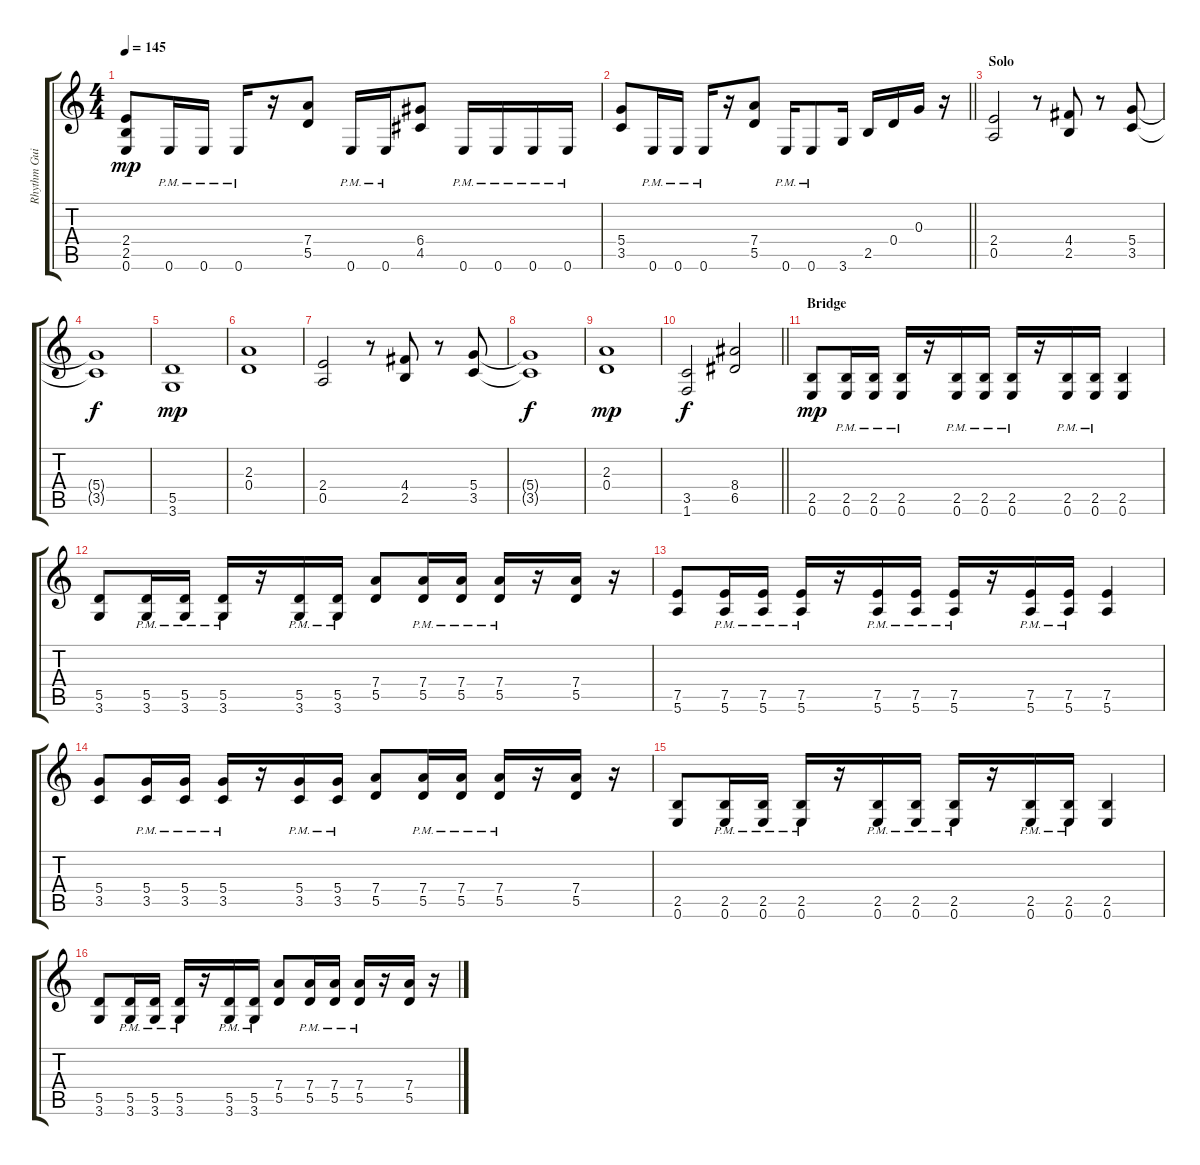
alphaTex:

\track ("Rhythm Guitar" "Rhythm Gui") {instrument distortionguitar}
\staff {score tabs}
\tuning (E4 B3 G3 D3 A2 E2) {hide}
\ts (4 4)
\tempo 145
\clef g2
\ks c
(2.4 2.5 0.6).8{dy mp} 0.6{pm}.16 0.6{pm}.16 0.6{pm}.16 r.16 (7.4 5.5).8 0.6{pm}.16 0.6{pm}.16 (6.4 4.5).8 0.6{pm}.16 0.6{pm}.16 0.6{pm}.16 0.6{pm}.16 |
\barLineRight lightlight
(5.4 3.5).8 0.6{pm}.16 0.6{pm}.16 0.6{pm}.16 r.16 (7.4 5.5).8 0.6{pm}.16 0.6{pm}.8 3.6.16 2.5.16 0.4.16 0.3.16 r.16 |
\section ("" "Solo")
(2.4 0.5).2 r.8 (4.4 2.5).8 r.8 (5.4 3.5).8 |
(5.4{t} 3.5{t}).1{dy f} |
(5.5 3.6).1{dy mp} |
(2.3 0.4).1 |
(2.4 0.5).2 r.8 (4.4 2.5).8 r.8 (5.4 3.5).8 |
(5.4{t} 3.5{t}).1{dy f} |
(2.3 0.4).1{dy mp} |
\barLineRight lightlight
(3.5 1.6).2{dy f} (8.4 6.5).2 |
\section ("" "Bridge")
(2.5 0.6).8{dy mp balance 8} (2.5{pm} 0.6{pm}).16 (2.5{pm} 0.6{pm}).16 (2.5{pm} 0.6{pm}).16 r.16 (2.5{pm} 0.6{pm}).16 (2.5{pm} 0.6{pm}).16 (2.5{pm} 0.6{pm}).16 r.16 (2.5{pm} 0.6{pm}).16 (2.5{pm} 0.6{pm}).16 (2.5 0.6).4 |
(5.5 3.6).8 (5.5{pm} 3.6{pm}).16 (5.5{pm} 3.6{pm}).16 (5.5{pm} 3.6{pm}).16 r.16 (5.5{pm} 3.6{pm}).16 (5.5{pm} 3.6{pm}).16 (7.4 5.5).8 (7.4{pm} 5.5{pm}).16 (7.4{pm} 5.5{pm}).16 (7.4{pm} 5.5{pm}).16 r.16 (7.4 5.5).16 r.16 |
(7.5 5.6).8 (7.5{pm} 5.6{pm}).16 (7.5{pm} 5.6{pm}).16 (7.5{pm} 5.6{pm}).16 r.16 (7.5{pm} 5.6{pm}).16 (7.5{pm} 5.6{pm}).16 (7.5{pm} 5.6{pm}).16 r.16 (7.5{pm} 5.6{pm}).16 (7.5{pm} 5.6{pm}).16 (7.5 5.6).4 |
(5.4 3.5).8 (5.4{pm} 3.5{pm}).16 (5.4{pm} 3.5{pm}).16 (5.4{pm} 3.5{pm}).16 r.16 (5.4{pm} 3.5{pm}).16 (5.4{pm} 3.5{pm}).16 (7.4 5.5).8 (7.4{pm} 5.5{pm}).16 (7.4{pm} 5.5{pm}).16 (7.4{pm} 5.5{pm}).16 r.16 (7.4 5.5).16 r.16 |
(2.5 0.6).8{balance 8} (2.5{pm} 0.6{pm}).16 (2.5{pm} 0.6{pm}).16 (2.5{pm} 0.6{pm}).16 r.16 (2.5{pm} 0.6{pm}).16 (2.5{pm} 0.6{pm}).16 (2.5{pm} 0.6{pm}).16 r.16 (2.5{pm} 0.6{pm}).16 (2.5{pm} 0.6{pm}).16 (2.5 0.6).4 |
(5.5 3.6).8 (5.5{pm} 3.6{pm}).16 (5.5{pm} 3.6{pm}).16 (5.5{pm} 3.6{pm}).16 r.16 (5.5{pm} 3.6{pm}).16 (5.5{pm} 3.6{pm}).16 (7.4 5.5).8 (7.4{pm} 5.5{pm}).16 (7.4{pm} 5.5{pm}).16 (7.4{pm} 5.5{pm}).16 r.16 (7.4 5.5).16 r.16
